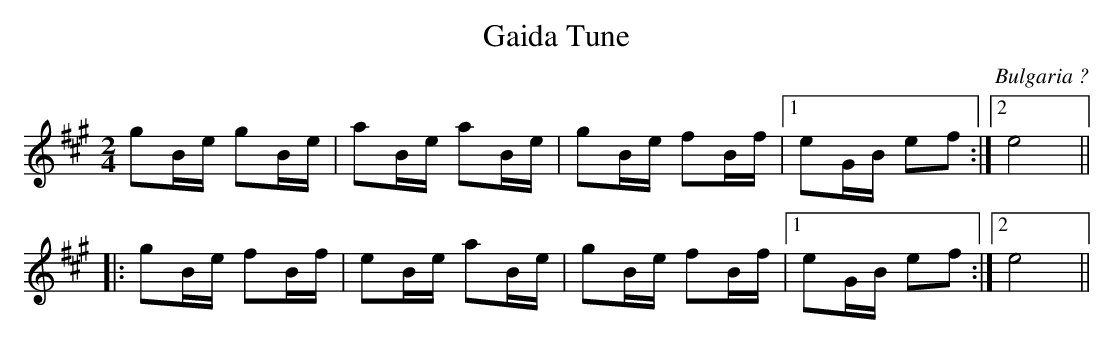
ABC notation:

X:1
T:Gaida Tune
M:2/4
O:Bulgaria ?
K:E mixolydian
g2Be g2Be|a2Be a2Be|g2Be f2Bf\
|1 e2GB e2f2 :|2 e8 ||
|:g2Be f2Bf|e2Be a2Be|g2Be f2Bf \
|1 e2GB e2f2 :|2 e8 ||
